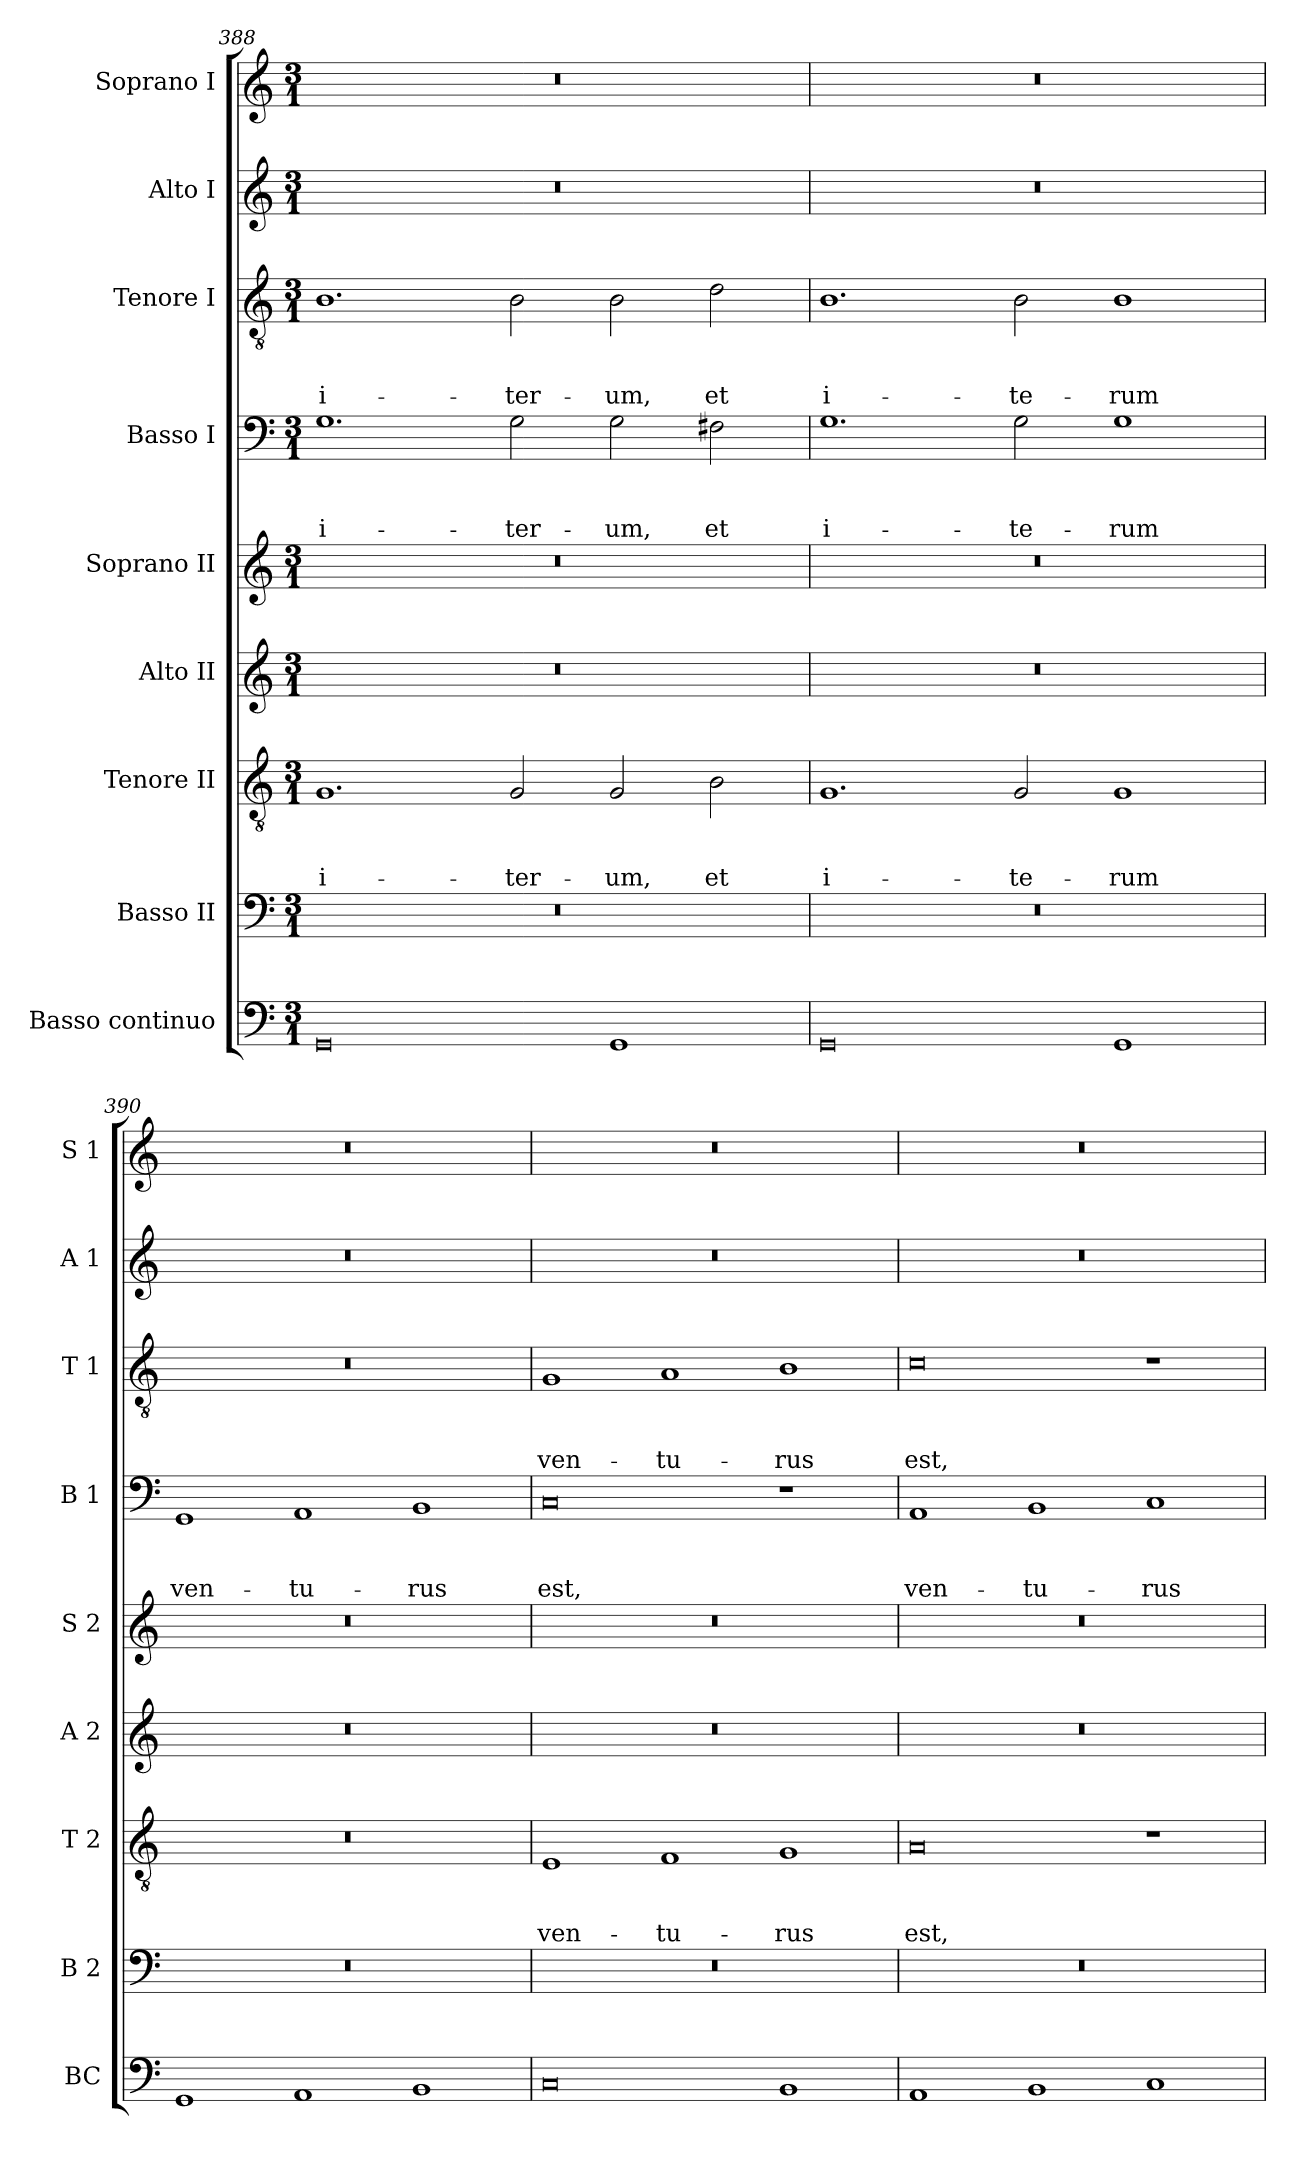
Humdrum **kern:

**kern	**kern	**kern	**text	**text	**text	**kern	**kern	**kern	**text	**text	**text	**kern	**text	**text	**text	**kern	**kern
*part9	*part8	*part7	*part7	*part7	*part7	*part6	*part5	*part4	*part4	*part4	*part4	*part3	*part3	*part3	*part3	*part2	*part1
*staff9	*staff8	*staff7	*staff7	*staff7	*staff7	*staff6	*staff5	*staff4	*staff4	*staff4	*staff4	*staff3	*staff3	*staff3	*staff3	*staff2	*staff1
*I"Basso continuo	*I"Basso II	*I"Tenore II	*	*	*	*I"Alto II	*I"Soprano II	*I"Basso I	*	*	*	*I"Tenore I	*	*	*	*I"Alto I	*I"Soprano I
*I'BC	*I'B 2	*I'T 2	*	*	*	*I'A 2	*I'S 2	*I'B 1	*	*	*	*I'T 1	*	*	*	*I'A 1	*I'S 1
*clefF4	*clefF4	*clefGv2	*	*	*	*clefG2	*clefG2	*clefF4	*	*	*	*clefGv2	*	*	*	*clefG2	*clefG2
*k[]	*k[]	*k[]	*	*	*	*k[]	*k[]	*k[]	*	*	*	*k[]	*	*	*	*k[]	*k[]
*C:	*C:	*C:	*	*	*	*C:	*C:	*C:	*	*	*	*C:	*	*	*	*C:	*C:
*M3/1	*M3/1	*M3/1	*	*	*	*M3/1	*M3/1	*M3/1	*	*	*	*M3/1	*	*	*	*M3/1	*M3/1
=388	=388	=388	=388	=388	=388	=388	=388	=388	=388	=388	=388	=388	=388	=388	=388	=388	=388
!	!	!	!	!	!LO:LY:b	!	!	!	!	!	!LO:LY:b	!	!	!	!LO:LY:b	!	!
0GG	0.r	1.G	.	.	i-	0.r	0.r	1.G	.	.	i-	1.B	.	.	i-	0.r	0.r
!	!	!	!	!	!LO:LY:b	!	!	!	!	!	!LO:LY:b	!	!	!	!LO:LY:b	!	!
.	.	2G/	.	.	-ter-	.	.	2G\	.	.	-ter-	2B\	.	.	-ter-	.	.
!	!	!	!	!	!LO:LY:b	!	!	!	!	!	!LO:LY:b	!	!	!	!LO:LY:b	!	!
1GG	.	2G/	.	.	-um,	.	.	2G\	.	.	-um,	2B\	.	.	-um,	.	.
!	!	!	!	!	!LO:LY:b	!	!	!	!	!	!LO:LY:b	!	!	!	!LO:LY:b	!	!
.	.	2B\	.	.	et	.	.	2F#X\	.	.	et	2d\	.	.	et	.	.
=389	=389	=389	=389	=389	=389	=389	=389	=389	=389	=389	=389	=389	=389	=389	=389	=389	=389
!	!	!	!	!	!LO:LY:b	!	!	!	!	!	!LO:LY:b	!	!	!	!LO:LY:b	!	!
0GG	0.r	1.G	.	.	i-	0.r	0.r	1.G	.	.	i-	1.B	.	.	i-	0.r	0.r
!	!	!	!	!	!LO:LY:b	!	!	!	!	!	!LO:LY:b	!	!	!	!LO:LY:b	!	!
.	.	2G/	.	.	-te-	.	.	2G\	.	.	-te-	2B\	.	.	-te-	.	.
!	!	!	!	!	!LO:LY:b	!	!	!	!	!	!LO:LY:b	!	!	!	!LO:LY:b	!	!
1GG	.	1G	.	.	-rum	.	.	1G	.	.	-rum	1B	.	.	-rum	.	.
=390	=390	=390	=390	=390	=390	=390	=390	=390	=390	=390	=390	=390	=390	=390	=390	=390	=390
!	!	!	!	!	!	!	!	!	!	!	!LO:LY:b	!	!	!	!	!	!
1GG	0.r	0.r	.	.	.	0.r	0.r	1GG	.	.	ven-	0.r	.	.	.	0.r	0.r
!	!	!	!	!	!	!	!	!	!	!	!LO:LY:b	!	!	!	!	!	!
1AA	.	.	.	.	.	.	.	1AA	.	.	-tu-	.	.	.	.	.	.
!	!	!	!	!	!	!	!	!	!	!	!LO:LY:b	!	!	!	!	!	!
1BB	.	.	.	.	.	.	.	1BB	.	.	-rus	.	.	.	.	.	.
=391	=391	=391	=391	=391	=391	=391	=391	=391	=391	=391	=391	=391	=391	=391	=391	=391	=391
!	!	!	!	!	!LO:LY:b	!	!	!	!	!	!LO:LY:b	!	!	!	!LO:LY:b	!	!
0C	0.r	1E	.	.	ven-	0.r	0.r	0C	.	.	est,	1G	.	.	ven-	0.r	0.r
!	!	!	!	!	!LO:LY:b	!	!	!	!	!	!	!	!	!	!LO:LY:b	!	!
.	.	1F	.	.	-tu-	.	.	.	.	.	.	1A	.	.	-tu-	.	.
!	!	!	!	!	!LO:LY:b	!	!	!	!	!	!	!	!	!	!LO:LY:b	!	!
1BB	.	1G	.	.	-rus	.	.	1r	.	.	.	1B	.	.	-rus	.	.
=392	=392	=392	=392	=392	=392	=392	=392	=392	=392	=392	=392	=392	=392	=392	=392	=392	=392
!	!	!	!	!	!LO:LY:b	!	!	!	!	!	!LO:LY:b	!	!	!	!LO:LY:b	!	!
1AA	0.r	0A	.	.	est,	0.r	0.r	1AA	.	.	ven-	0c	.	.	est,	0.r	0.r
!	!	!	!	!	!	!	!	!	!	!	!LO:LY:b	!	!	!	!	!	!
1BB	.	.	.	.	.	.	.	1BB	.	.	-tu-	.	.	.	.	.	.
!	!	!	!	!	!	!	!	!	!	!	!LO:LY:b	!	!	!	!	!	!
1C	.	1r	.	.	.	.	.	1C	.	.	-rus	1r	.	.	.	.	.
=	=	=	=	=	=	=	=	=	=	=	=	=	=	=	=	=	=
*-	*-	*-	*-	*-	*-	*-	*-	*-	*-	*-	*-	*-	*-	*-	*-	*-	*-
